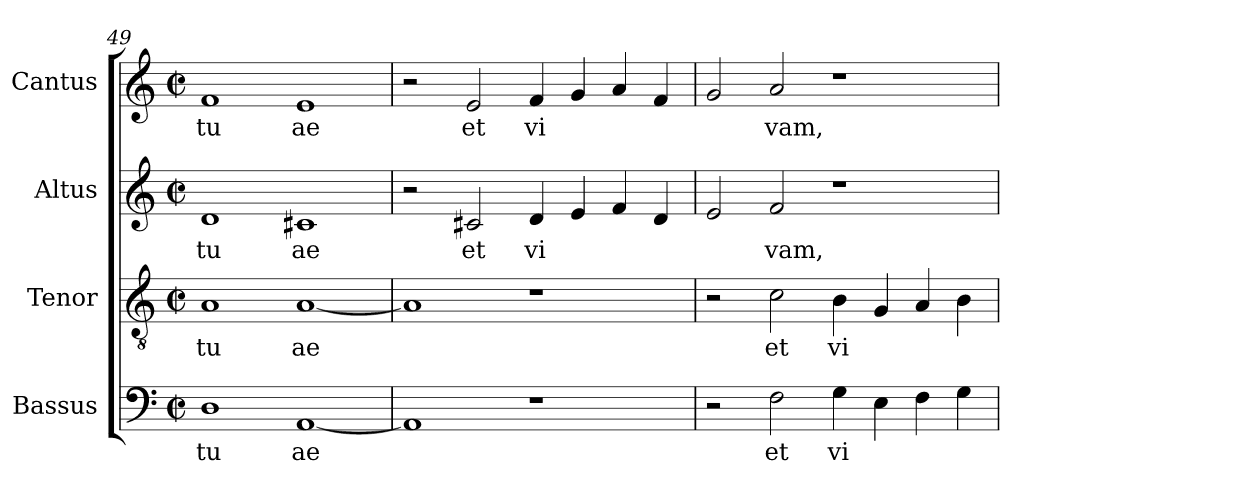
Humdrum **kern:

**kern	**text	**kern	**text	**kern	**text	**kern	**text
*part4	*part4	*part3	*part3	*part2	*part2	*part1	*part1
*staff4	*staff4	*staff3	*staff3	*staff2	*staff2	*staff1	*staff1
*I"Bassus	*	*I"Tenor	*	*I"Altus	*	*I"Cantus	*
*clefF4	*	*clefGv2	*	*clefG2	*	*clefG2	*
*k[]	*	*k[]	*	*k[]	*	*k[]	*
*C:	*	*C:	*	*C:	*	*C:	*
*M2/2	*	*M2/2	*	*M2/2	*	*M2/2	*
*met(c|)	*	*met(c|)	*	*met(c|)	*	*met(c|)	*
=49	=49	=49	=49	=49	=49	=49	=49
!	!LO:LY:b:cj	!	!LO:LY:b:cj	!	!LO:LY:b:cj	!	!LO:LY:b:cj
1D	tu	1A	tu	1d	tu	1f	tu
!	!LO:LY:b:cj	!	!LO:LY:b:cj	!	!LO:LY:b:cj	!	!LO:LY:b:cj
[<1AA	ae	[<1A	ae	1c#X	ae	1e	ae
!!LO:PB:g=z
=50	=50	=50	=50	=50	=50	=50	=50
!	!LO:LY:b:cj	!	!LO:LY:b:cj	!	!	!	!
1AA]	.	1A]	.	2r	.	2r	.
!	!	!	!	!	!LO:LY:b:cj	!	!LO:LY:b:cj
.	.	.	.	2c#X/	et	2e/	et
!	!	!	!	!	!LO:LY:b:cj	!	!LO:LY:b:cj
1r	.	1r	.	4d/	vi	4f/	vi
!	!	!	!	!	!LO:LY:b:cj	!	!LO:LY:b:cj
.	.	.	.	4e/	.	4g/	.
!	!	!	!	!	!LO:LY:b:cj	!	!LO:LY:b:cj
.	.	.	.	4f/	.	4a/	.
!	!	!	!	!	!LO:LY:b:cj	!	!LO:LY:b:cj
.	.	.	.	4d/	.	4f/	.
=51	=51	=51	=51	=51	=51	=51	=51
!	!	!	!	!	!LO:LY:b:cj	!	!LO:LY:b:cj
2r	.	2r	.	2e/	.	2g/	.
!	!LO:LY:b:cj	!	!LO:LY:b:cj	!	!LO:LY:b:cj	!	!LO:LY:b:cj
2F\	et	2c\	et	2f/	vam,	2a/	vam,
!	!LO:LY:b:cj	!	!LO:LY:b:cj	!	!	!	!
4G\	vi	4B\	vi	1r	.	1r	.
!	!LO:LY:b:cj	!	!LO:LY:b:cj	!	!	!	!
4E\	.	4G/	.	.	.	.	.
!	!LO:LY:b:cj	!	!LO:LY:b:cj	!	!	!	!
4F\	.	4A/	.	.	.	.	.
!	!LO:LY:b:cj	!	!LO:LY:b:cj	!	!	!	!
4G\	.	4B\	.	.	.	.	.
=	=	=	=	=	=	=	=
*-	*-	*-	*-	*-	*-	*-	*-
